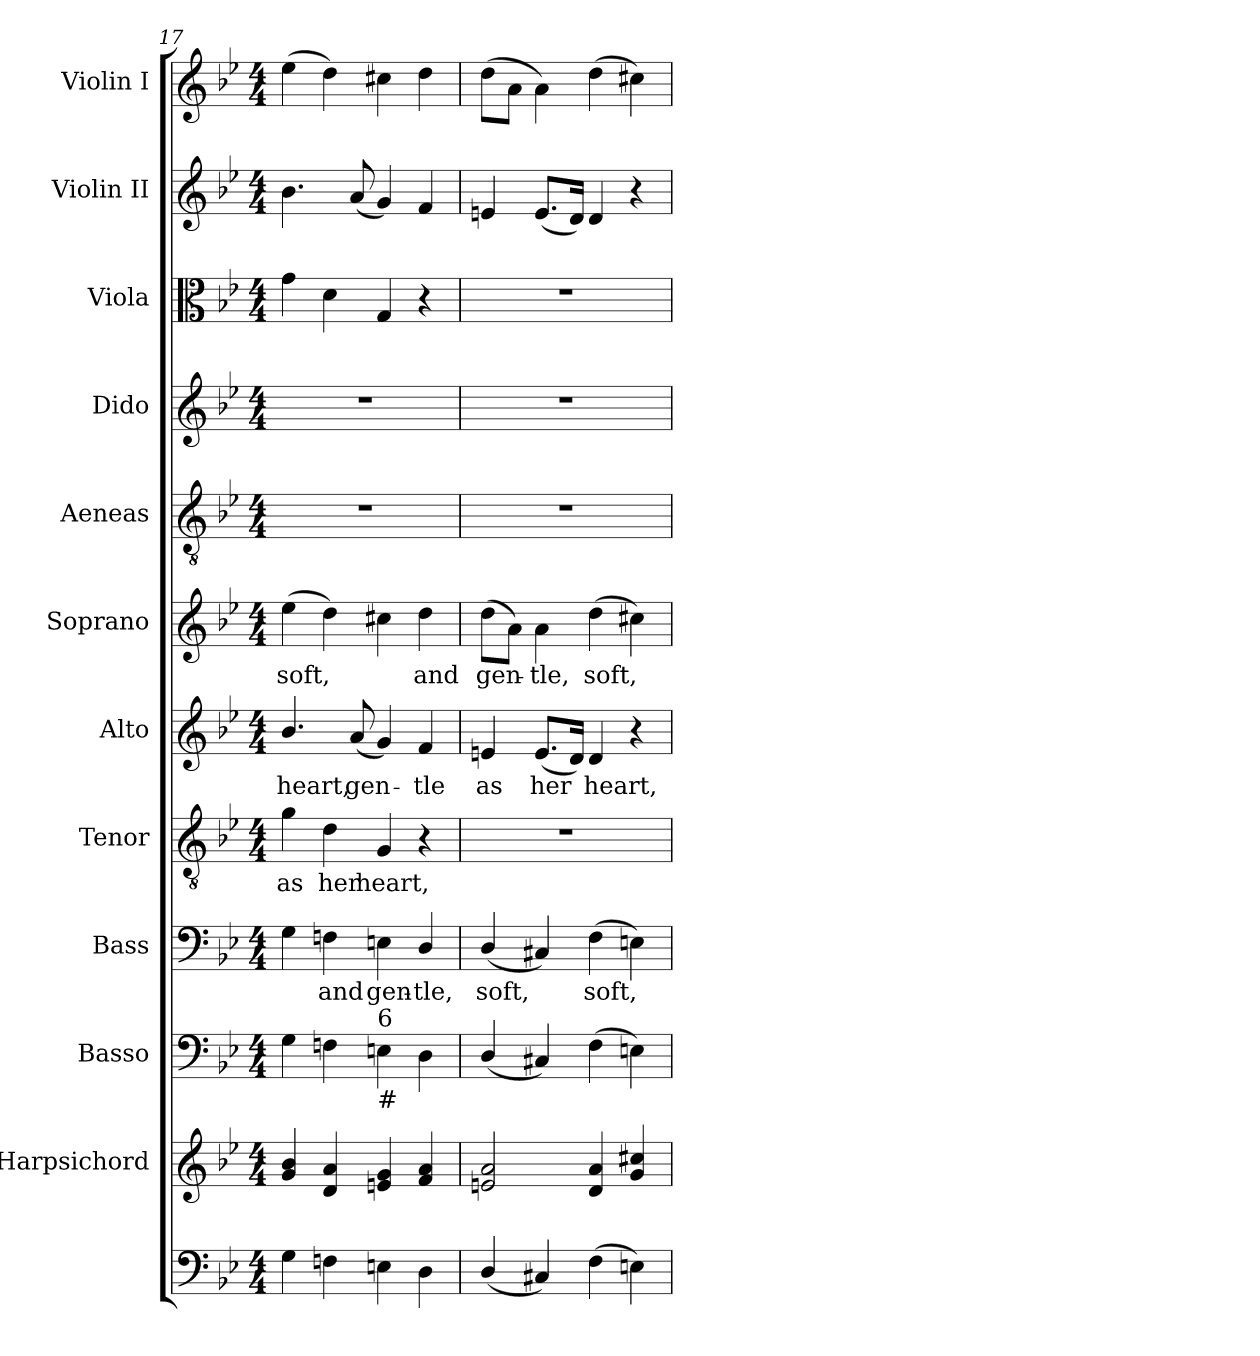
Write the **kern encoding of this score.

**kern	**kern	**kern	**kern	**text	**kern	**text	**kern	**text	**kern	**text	**kern	**kern	**kern	**kern	**kern
*part12	*part11	*part10	*part9	*part9	*part8	*part8	*part7	*part7	*part6	*part6	*part5	*part4	*part3	*part2	*part1
*staff12	*staff11	*staff10	*staff9	*staff9	*staff8	*staff8	*staff7	*staff7	*staff6	*staff6	*staff5	*staff4	*staff3	*staff2	*staff1
*	*I"Harpsichord	*I"Basso	*I"Bass	*	*I"Tenor	*	*I"Alto	*	*I"Soprano	*	*I"Aeneas	*I"Dido	*I"Viola	*I"Violin II	*I"Violin I
*	*I'Hpsc.	*I'Basso	*I'B.	*	*I'T.	*	*I'A.	*	*I'S.	*	*	*	*I'Viola	*I'Vln. II	*I'Vln. I
*clefF4	*clefG2	*clefF4	*clefF4	*	*clefGv2	*	*clefG2	*	*clefG2	*	*clefGv2	*clefG2	*clefC3	*clefG2	*clefG2
*	*	*	*	*	*ITrd7c12	*	*	*	*	*	*ITrd7c12	*	*	*	*
*k[b-e-]	*k[b-e-]	*k[b-e-]	*k[b-e-]	*	*k[b-e-]	*	*k[b-e-]	*	*k[b-e-]	*	*k[b-e-]	*k[b-e-]	*k[b-e-]	*k[b-e-]	*k[b-e-]
*g:	*g:	*g:	*g:	*	*g:	*	*g:	*	*g:	*	*g:	*g:	*g:	*g:	*g:
*M4/4	*M4/4	*M4/4	*M4/4	*	*M4/4	*	*M4/4	*	*M4/4	*	*M4/4	*M4/4	*M4/4	*M4/4	*M4/4
=17	=17	=17	=17	=17	=17	=17	=17	=17	=17	=17	=17	=17	=17	=17	=17
!	!	!	!	!	!	!LO:LY:b:color=#000000	!	!	!	!	!	!	!	!	!
!	!	!	!	!	!	!	!	!LO:LY:b:color=#000000	!	!	!	!	!	!	!
!	!	!	!	!	!	!	!	!	!	!LO:LY:b:color=#000000	!	!	!	!	!
4Gi\	4gi/ 4b-i	4Gi\	4Gi\	.	4Gi\	as	4.b-i/	heart,	(4ee-i\	soft,	1r	1r	4gi\	4.b-i\	(4ee-i\
!	!	!	!	!LO:LY:b:color=#000000	!	!	!	!	!	!	!	!	!	!	!
!	!	!	!	!	!	!LO:LY:b:color=#000000	!	!	!	!	!	!	!	!	!
4Fni\	4di/ 4ai	4Fni\	4Fni\	and	4Di\	her	.	.	4ddi\)	.	.	.	4di\	.	4ddi\)
!	!	!	!	!	!	!	!	!LO:LY:b:color=#000000	!	!	!	!	!	!	!
.	.	.	.	.	.	.	(8ai/	gen-	.	.	.	.	.	(8ai/	.
!	!	!	!	!LO:LY:b:color=#000000	!	!	!	!	!	!	!	!	!	!	!
!	!	!LO:TX:b:t=#	!	!	!	!	!	!	!	!	!	!	!	!	!
!	!	!LO:TX:t=6	!	!	!	!	!	!	!	!	!	!	!	!	!
!	!	!	!	!	!	!LO:LY:b:color=#000000	!	!	!	!	!	!	!	!	!
4Eni\	4eni/ 4gi	4Eni\	4Eni\	gen-	4GGi/	heart,	4gi/)	.	4cc#Xi\	.	.	.	4Gi/	4gi/)	4cc#Xi\
!	!	!	!	!LO:LY:b:color=#000000	!	!	!	!	!	!	!	!	!	!	!
!	!	!	!	!	!	!	!	!LO:LY:b:color=#000000	!	!	!	!	!	!	!
!	!	!	!	!	!	!	!	!	!	!LO:LY:b:color=#000000	!	!	!	!	!
4Di\	4fi/ 4ai	4Di\	4Di/	-tle,	4r	.	4fi/	-tle	4ddi\	and	.	.	4r	4fi/	4ddi\
=18	=18	=18	=18	=18	=18	=18	=18	=18	=18	=18	=18	=18	=18	=18	=18
!	!	!	!	!LO:LY:b:color=#000000	!	!	!	!	!	!	!	!	!	!	!
!	!	!	!	!	!	!	!	!LO:LY:b:color=#000000	!	!	!	!	!	!	!
!	!	!	!	!	!	!	!	!	!	!LO:LY:b:color=#000000	!	!	!	!	!
(4Di/	2eni/ 2ai	(4Di/	(4Di/	soft,	1r	.	4eni/	as	(8ddi\L	gen-	1r	1r	1r	4eni/	(8ddi\L
.	.	.	.	.	.	.	.	.	8ai\J)	.	.	.	.	.	8ai\J
!	!	!	!	!	!	!	!	!LO:LY:b:color=#000000	!	!	!	!	!	!	!
!	!	!	!	!	!	!	!	!	!	!LO:LY:b:color=#000000	!	!	!	!	!
4C#Xi/)	.	4C#Xi/)	4C#Xi/)	.	.	.	(8.ei/L	her	4ai\	-tle,	.	.	.	(8.ei/L	4ai\)
.	.	.	.	.	.	.	16di/Jk)	.	.	.	.	.	.	16di/Jk)	.
!	!	!	!	!LO:LY:b:color=#000000	!	!	!	!	!	!	!	!	!	!	!
!	!	!	!	!	!	!	!	!LO:LY:b:color=#000000	!	!	!	!	!	!	!
!	!	!	!	!	!	!	!	!	!	!LO:LY:b:color=#000000	!	!	!	!	!
(4Fi\	4di/ 4ai	(4Fi\	(4Fi\	soft,	.	.	4di/	heart,	(4ddi\	soft,	.	.	.	4di/	(4ddi\
4Eni\)	4gi/ 4cc#Xi	4Eni\)	4Eni\)	.	.	.	4r	.	4cc#Xi\)	.	.	.	.	4r	4cc#Xi\)
=	=	=	=	=	=	=	=	=	=	=	=	=	=	=	=
*-	*-	*-	*-	*-	*-	*-	*-	*-	*-	*-	*-	*-	*-	*-	*-
